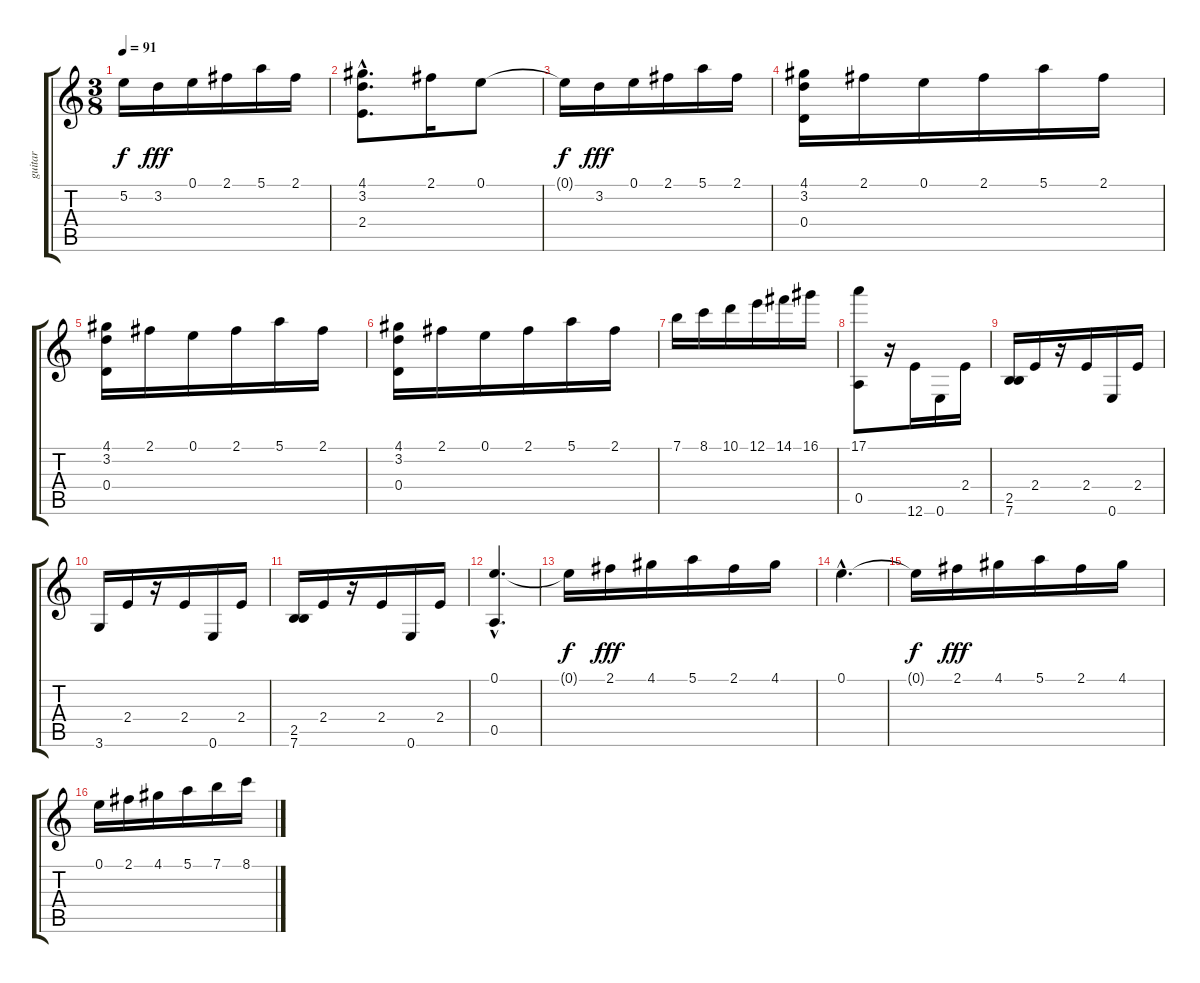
\track ("guitar" "guitar") {instrument acousticguitarnylon}
\staff {score tabs}
\tuning (E4 B3 G3 D3 A2 E2) {hide}
\ts (3 8)
\tempo 91
\clef g2
\ks c
5.2{t}.16{dy f} 3.2.16{dy fff} 0.1.16 2.1.16 5.1.16 2.1.16 |
(4.1{hac} 3.2{hac} 2.4).8{d} 2.1.16 0.1.8 |
0.1{t}.16{dy f} 3.2.16{dy fff} 0.1.16 2.1.16 5.1.16 2.1.16 |
(4.1 3.2 0.4).16 2.1.16 0.1.16 2.1.16 5.1.16 2.1.16 |
(4.1 3.2 0.4).16 2.1.16 0.1.16 2.1.16 5.1.16 2.1.16 |
(4.1 3.2 0.4).16 2.1.16 0.1.16 2.1.16 5.1.16 2.1.16 |
7.1.16 8.1.16 10.1.16 12.1.16 14.1.16 16.1.16 |
(17.1 0.5).8 r.16 12.6.16 0.6.16 2.4.16 |
(2.5 7.6).16 2.4.16 r.16 2.4.16 0.6.16 2.4.16 |
3.6.16 2.4.16 r.16 2.4.16 0.6.16 2.4.16 |
(2.5 7.6).16 2.4.16 r.16 2.4.16 0.6.16 2.4.16 |
(0.1{hac} 0.5{hac}).4{d} |
0.1{t}.16{dy f} 2.1.16{dy fff} 4.1.16 5.1.16 2.1.16 4.1.16 |
0.1{hac}.4{d} |
0.1{t}.16{dy f} 2.1.16{dy fff} 4.1.16 5.1.16 2.1.16 4.1.16 |
0.1.16 2.1.16 4.1.16 5.1.16 7.1.16 8.1.16
